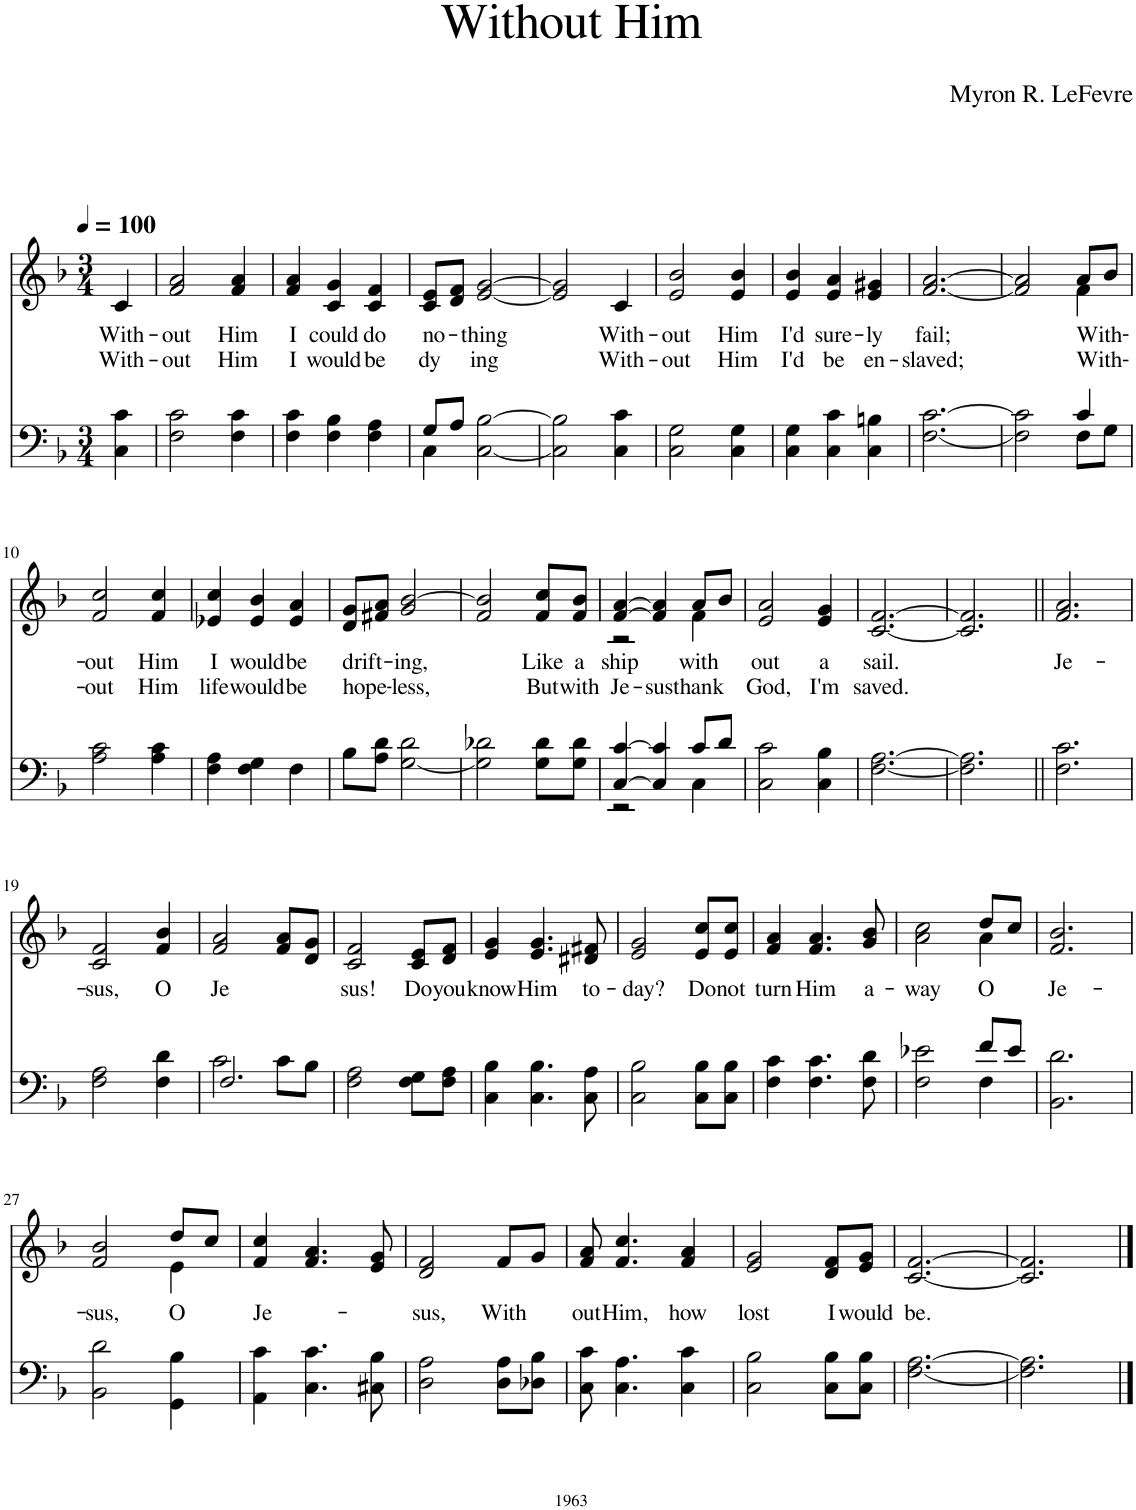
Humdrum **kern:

**kern	**kern	**text	**text
*part1	*part1	*part1	*part1
*staff2	*staff1	*staff1	*staff1
*I"Piano	*	*	*
*I'Pno.	*	*	*
*clefF4	*clefG2	*	*
*k[b-]	*k[b-]	*	*
*M3/4	*M3/4	*	*
*MM100	*MM100	*	*
=1	=1	=1	=1
!	!	!LO:LY:b	!LO:LY:b
4C\ 4c\	4c/	With-	With-
=2	=2	=2	=2
!	!	!LO:LY:b	!LO:LY:b
2F\ 2c\	2f/ 2a/	-out	-out
!	!	!LO:LY:b	!LO:LY:b
4F\ 4c\	4f/ 4a/	Him	Him
=3	=3	=3	=3
!	!	!LO:LY:b	!LO:LY:b
4F\ 4c\	4f/ 4a/	I	I
!	!	!LO:LY:b	!LO:LY:b
4F\ 4B-\	4c/ 4g/	could	would
!	!	!LO:LY:b	!LO:LY:b
4F\ 4A\	4c/ 4f/	do	be
=4	=4	=4	=4
*^	*	*	*
!	!	!	!LO:LY:b	!LO:LY:b
4C\	8G/L	8c/ 8e/L	no-	dy
.	8A/J	8d/ 8f/J	.	.
!	!	!	!LO:LY:b	!LO:LY:b
[2C\ [2B-\	2ryy	[2e/ [2g/	thing	ing
*v	*v	*	*	*
=5	=5	=5	=5
2C\] 2B-\]	2e/] 2g/]	.	.
!	!	!LO:LY:b	!LO:LY:b
4C\ 4c\	4c/	With-	With-
=6	=6	=6	=6
!	!	!LO:LY:b	!LO:LY:b
2C\ 2G\	2e/ 2b-/	-out	-out
!	!	!LO:LY:b	!LO:LY:b
4C\ 4G\	4e/ 4b-/	Him	Him
=7	=7	=7	=7
!	!	!LO:LY:b	!LO:LY:b
4C\ 4G\	4e/ 4b-/	I'd	I'd
!	!	!LO:LY:b	!LO:LY:b
4C\ 4c\	4e/ 4a/	sure-	be
!	!	!LO:LY:b	!LO:LY:b
4C\ 4Bn\	4e/ 4g#X/	-ly	en-
=8	=8	=8	=8
!	!	!LO:LY:b	!LO:LY:b
[2.F\ [2.c\	[2.f/ [2.a/	fail;	-slaved;
=9	=9	=9	=9
*^	*^	*	*
2F\] 2c\]	2ryy	2f/] 2a/]	2ryy	.	.
!	!	!	!	!LO:LY:b	!LO:LY:b
8F\L	4c/	8a/L	4f\	With-	With-
8G\J	.	8b-/J	.	.	.
*v	*v	*	*	*	*
*	*v	*v	*	*
!!LO:LB:g=z
=10	=10	=10	=10
!	!	!LO:LY:b	!LO:LY:b
2A\ 2c\	2f/ 2cc/	out	out
!	!	!LO:LY:b	!LO:LY:b
4A\ 4c\	4f/ 4cc/	Him	Him
=11	=11	=11	=11
!	!	!LO:LY:b	!LO:LY:b
4F\ 4A\	4e-X/ 4cc/	I	life
!	!	!LO:LY:b	!LO:LY:b
4F\ 4G\	4e-/ 4b-/	would	would
!	!	!LO:LY:b	!LO:LY:b
4F\	4e-/ 4a/	be	be
=12	=12	=12	=12
!	!	!LO:LY:b	!LO:LY:b
8B-\L	8d/ 8g/L	drift-	hope-
8A\ 8d\J	8f#X/ 8a/J	.	.
!	!	!LO:LY:b	!LO:LY:b
[2G\ 2d\	2g/ [2b-/	ing,	less,
=13	=13	=13	=13
2G\] 2d-X\	2f/ 2b-/]	.	.
!	!	!LO:LY:b	!LO:LY:b
8G\ 8d-\L	8f/ 8cc/L	Like	But
!	!	!LO:LY:b	!LO:LY:b
8G\ 8d-\J	8f/ 8b-/J	a	with
=14	=14	=14	=14
*^	*	*	*
!	!	!	!LO:LY:b	!LO:LY:b
*	*	*^	*	*
[4C/ [4c/	2r	[4f/ [4a/	2r	ship	Je-
!	!	!	!	!	!LO:LY:b
4C/] 4c/]	.	4f/] 4a/]	.	.	-sus
!	!	!	!	!LO:LY:b	!LO:LY:b
4C\	8c/L	4f\	8a/L	with	thank
.	8d/J	.	8b-/J	.	.
=15	=15	=15	=15	=15	=15
!	!	!	!	!LO:LY:b	!LO:LY:b
*v	*v	*	*	*	*
*	*v	*v	*	*
2C\ 2c\	2e/ 2a/	out	God,
!	!	!LO:LY:b	!LO:LY:b
4C\ 4B-\	4e/ 4g/	a	I'm
=16	=16	=16	=16
!	!	!LO:LY:b	!LO:LY:b
[2.F\ [2.A\	[2.c/ [2.f/	sail.	saved.
=17	=17	=17	=17
2.F\] 2.A\]	2.c/] 2.f/]	.	.
=18||	=18||	=18||	=18||
!	!	!LO:LY:b	!
2.F\ 2.c\	2.f/ 2.a/	Je-	.
!!LO:LB:g=z
=19	=19	=19	=19
!	!	!LO:LY:b	!
2F\ 2A\	2c/ 2f/	-sus,	.
!	!	!LO:LY:b	!
4F\ 4d\	4f/ 4b-/	O	.
=20	=20	=20	=20
*^	*	*	*
!	!	!	!LO:LY:b	!
2.F/	2c\	2f/ 2a/	Je	.
.	8c\L	8f/ 8a/L	.	.
.	8B-\J	8d/ 8g/J	.	.
=21	=21	=21	=21	=21
!	!	!	!LO:LY:b	!
*v	*v	*	*	*
2F\ 2A\	2c/ 2f/	sus!	.
!	!	!LO:LY:b	!
8F\ 8G\L	8c/ 8e/L	Do	.
!	!	!LO:LY:b	!
8F\ 8A\J	8d/ 8f/J	you	.
=22	=22	=22	=22
!	!	!LO:LY:b	!
4C\ 4B-\	4e/ 4g/	know	.
!	!	!LO:LY:b	!
4.C\ 4.B-\	4.e/ 4.g/	Him	.
!	!	!LO:LY:b	!
8C\ 8A\	8d#X/ 8f#X/	to-	.
=23	=23	=23	=23
!	!	!LO:LY:b	!
2C\ 2B-\	2e/ 2g/	-day?	.
!	!	!LO:LY:b	!
8C\ 8B-\L	8e/ 8cc/L	Do	.
!	!	!LO:LY:b	!
8C\ 8B-\J	8e/ 8cc/J	not	.
=24	=24	=24	=24
!	!	!LO:LY:b	!
4F\ 4c\	4f/ 4a/	turn	.
!	!	!LO:LY:b	!
4.F\ 4.c\	4.f/ 4.a/	Him	.
!	!	!LO:LY:b	!
8F\ 8d\	8g/ 8b-/	a-	.
=25	=25	=25	=25
*^	*	*	*
!	!	!	!LO:LY:b	!
*	*	*^	*	*
2F\ 2e-X\	2ryy	2a\ 2cc\	2ryy	-way	.
!	!	!	!	!LO:LY:b	!
4F\	8f/L	4a\	8dd/L	O	.
.	8e-/J	.	8cc/J	.	.
=26	=26	=26	=26	=26	=26
!	!	!	!	!LO:LY:b	!
*v	*v	*	*	*	*
*	*v	*v	*	*
2.BB-\ 2.d\	2.f/ 2.b-/	Je-	.
!!LO:LB:g=z
=27	=27	=27	=27
!	!	!LO:LY:b	!
*	*^	*	*
2BB-\ 2d\	2f/ 2b-/	2ryy	-sus,	.
!	!	!	!LO:LY:b	!
4GG\ 4B-\	4e\	8dd/L	O	.
.	.	8cc/J	.	.
=28	=28	=28	=28	=28
!	!	!	!LO:LY:b	!
*	*v	*v	*	*
4AA\ 4c\	4f/ 4cc/	Je-	.
4.C\ 4.c\	4.f/ 4.a/	.	.
8C#X\ 8B-\	8e/ 8g/	.	.
=29	=29	=29	=29
!	!	!LO:LY:b	!
2D\ 2A\	2d/ 2f/	sus,	.
!	!	!LO:LY:b	!
8D\ 8A\L	8f/L	With	.
8D-X\ 8B-\J	8g/J	.	.
=30	=30	=30	=30
!	!	!LO:LY:b	!
8C\ 8c\	8f/ 8a/	out	.
!	!	!LO:LY:b	!
4.C\ 4.A\	4.f/ 4.cc/	Him,	.
!	!	!LO:LY:b	!
4C\ 4c\	4f/ 4a/	how	.
=31	=31	=31	=31
!	!	!LO:LY:b	!
2C\ 2B-\	2e/ 2g/	lost	.
!	!	!LO:LY:b	!
8C\ 8B-\L	8d/ 8f/L	I	.
!	!	!LO:LY:b	!
8C\ 8B-\J	8e/ 8g/J	would	.
=32	=32	=32	=32
!	!	!LO:LY:b	!
[2.F\ [2.A\	[2.c/ [2.f/	be.	.
=33	=33	=33	=33
2.F\] 2.A\]	2.c/] 2.f/]	.	.
==	==	==	==
*-	*-	*-	*-
